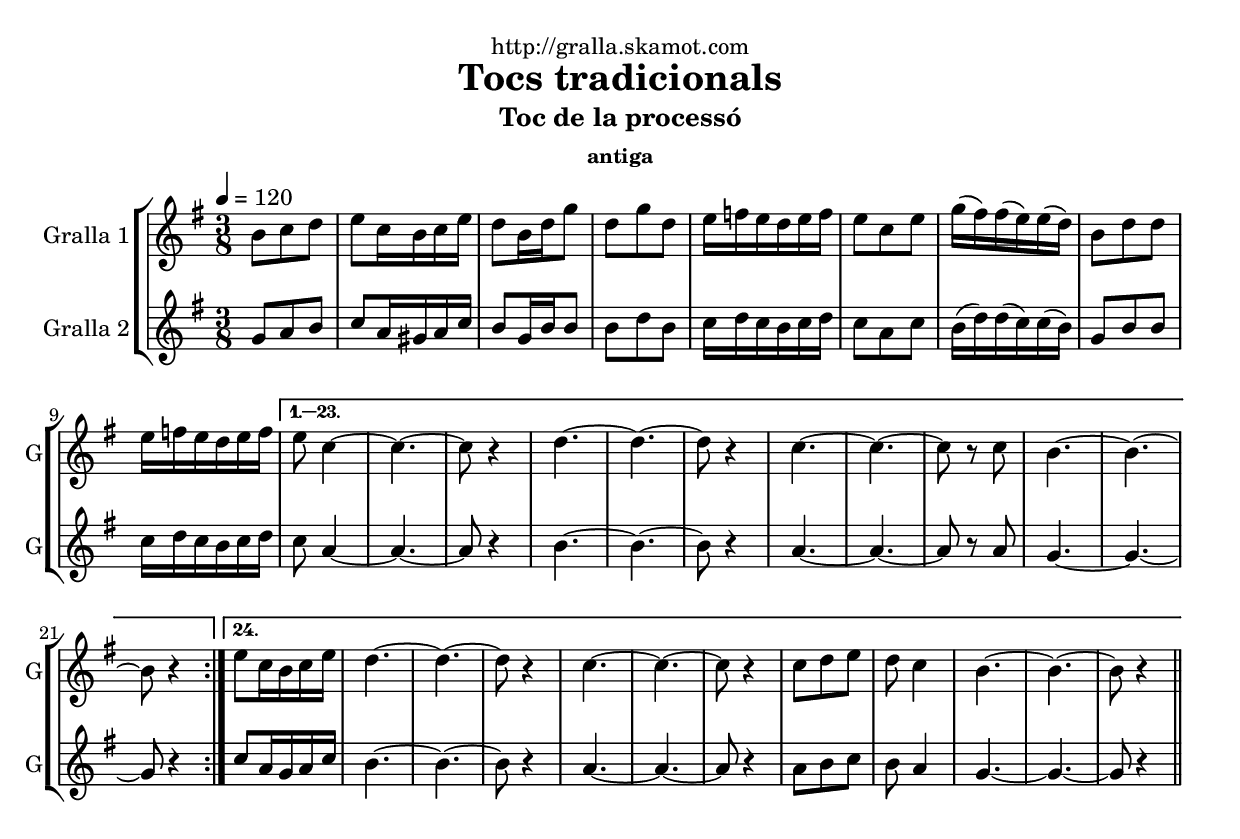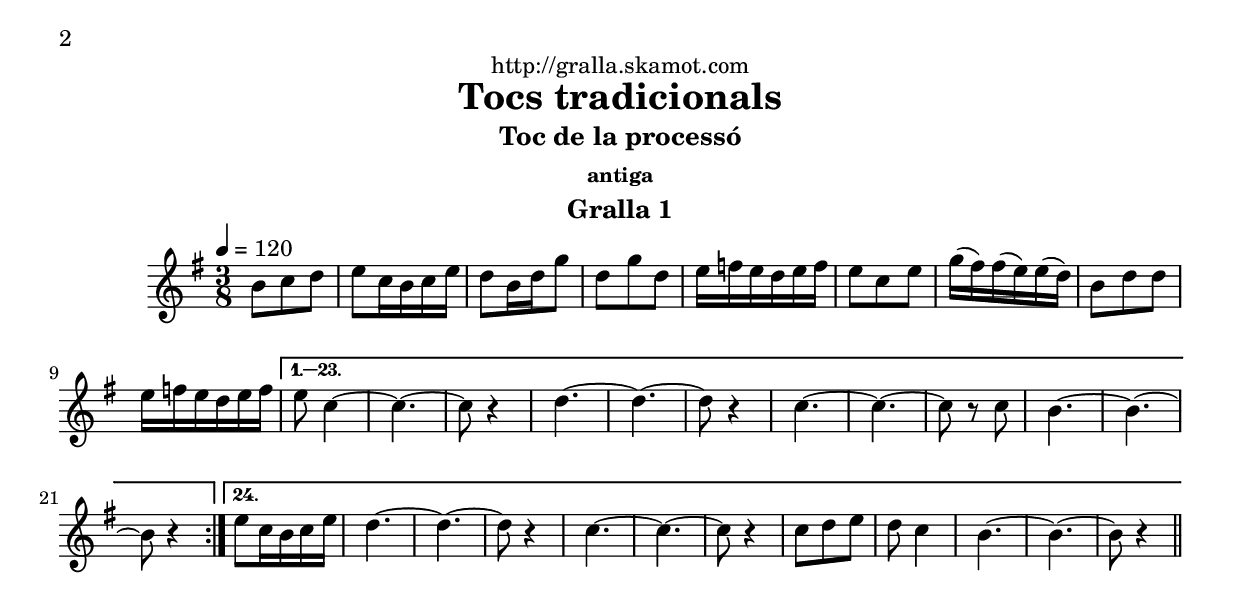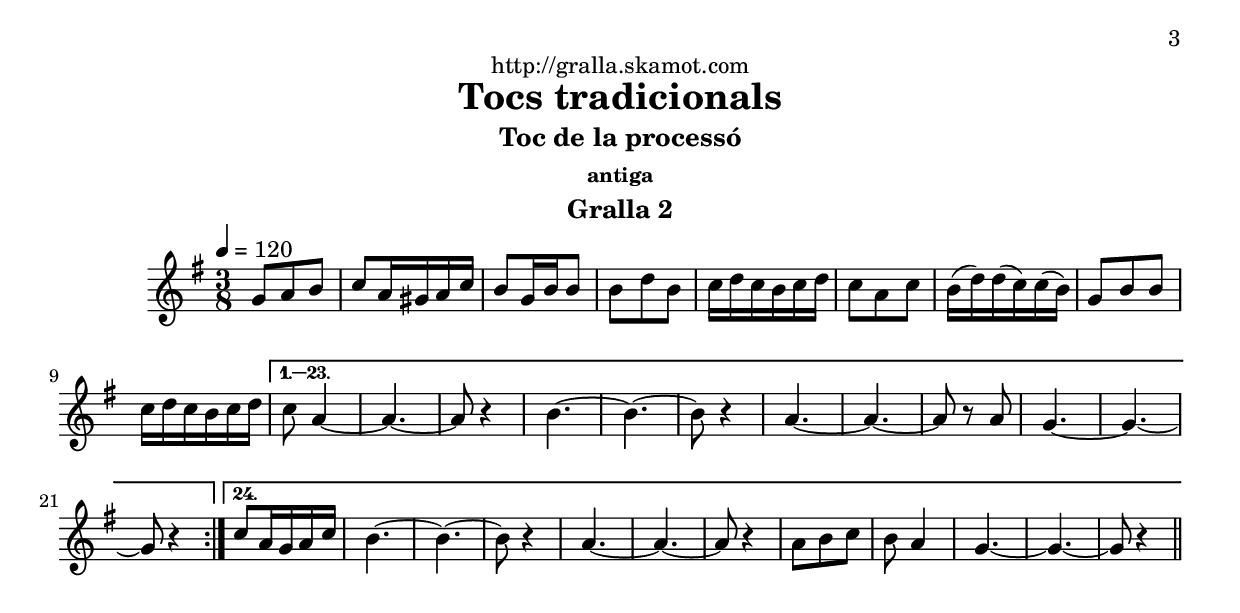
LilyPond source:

\version "2.16.2"

\header {
  dedication="http://gralla.skamot.com"
  title="Tocs tradicionals"
  subtitle="Toc de la processó"
  subsubtitle="antiga"
  poet=""
  meter=""
  piece=""
  composer=""
  arranger=""
  opus=""
  instrument=""
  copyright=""
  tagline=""
}

liniaroAa =
\relative b'
{
  \tempo 4=120
  \clef treble
  \key g \major
  \time 3/8
  \repeat volta 24 { b8 c d  |
  e8 c16 b c e  |
  d8 b16 d g8  |
  d8 g d  |
  %05
  e16 f e d e f  |
  e8 c e  |
  g16 ( fis ) fis ( e ) e ( d )  |
  b8 d d  |
  e16 f e d e f }
  %10
  \alternative { { e8 c4 ~  |
  c4. ~  |
  c8 r4  |
  d4. ~  |
  d4. ~  |
  %15
  d8 r4  |
  c4. ~  |
  c4. ~  |
  c8 r c  |
  b4. ~  |
  %20
  b4. ~  |
  b8 r4 }
  { e8 c16 b c e  |
  d4. ~  |
  d4. ~  |
  %25
  d8 r4  |
  c4. ~  |
  c4. ~  |
  c8 r4  |
  c8 d e  |
  %30
  d8 c4  |
  b4. ~  |
  b4. ~  |
  b8 r4 } } \bar "||"
}

liniaroAb =
\relative g'
{
  \tempo 4=120
  \clef treble
  \key g \major
  \time 3/8
  \repeat volta 24 { g8 a b  |
  c8 a16 gis a c  |
  b8 g16 b b8  |
  b8 d b  |
  %05
  c16 d c b c d  |
  c8 a c  |
  b16 ( d ) d ( c ) c ( b )  |
  g8 b b  |
  c16 d c b c d }
  %10
  \alternative { { c8 a4 ~  |
  a4. ~  |
  a8 r4  |
  b4. ~  |
  b4. ~  |
  %15
  b8 r4  |
  a4. ~  |
  a4. ~  |
  a8 r a  |
  g4. ~  |
  %20
  g4. ~  |
  g8 r4 }
  { c8 a16 g a c  |
  b4. ~  |
  b4. ~  |
  %25
  b8 r4  |
  a4. ~  |
  a4. ~  |
  a8 r4  |
  a8 b c  |
  %30
  b8 a4  |
  g4. ~  |
  g4. ~  |
  g8 r4 } } \bar "||"
}

\bookpart {
  \score {
    \new StaffGroup {
      \override Score.RehearsalMark #'self-alignment-X = #LEFT
      <<
        \new Staff \with {instrumentName = #"Gralla 1" shortInstrumentName = #"G"} \liniaroAa
        \new Staff \with {instrumentName = #"Gralla 2" shortInstrumentName = #"G"} \liniaroAb
      >>
    }
    \layout {}
  }
  \score { \unfoldRepeats
    \new StaffGroup {
      \override Score.RehearsalMark #'self-alignment-X = #LEFT
      <<
        \new Staff \with {instrumentName = #"Gralla 1" shortInstrumentName = #"G"} \liniaroAa
        \new Staff \with {instrumentName = #"Gralla 2" shortInstrumentName = #"G"} \liniaroAb
      >>
    }
    \midi {
      \set Staff.midiInstrument = "oboe"
      \set DrumStaff.midiInstrument = "drums"
    }
  }
}

\bookpart {
  \header {instrument="Gralla 1"}
  \score {
    \new StaffGroup {
      \override Score.RehearsalMark #'self-alignment-X = #LEFT
      <<
        \new Staff \liniaroAa
      >>
    }
    \layout {}
  }
  \score { \unfoldRepeats
    \new StaffGroup {
      \override Score.RehearsalMark #'self-alignment-X = #LEFT
      <<
        \new Staff \liniaroAa
      >>
    }
    \midi {
      \set Staff.midiInstrument = "oboe"
      \set DrumStaff.midiInstrument = "drums"
    }
  }
}

\bookpart {
  \header {instrument="Gralla 2"}
  \score {
    \new StaffGroup {
      \override Score.RehearsalMark #'self-alignment-X = #LEFT
      <<
        \new Staff \liniaroAb
      >>
    }
    \layout {}
  }
  \score { \unfoldRepeats
    \new StaffGroup {
      \override Score.RehearsalMark #'self-alignment-X = #LEFT
      <<
        \new Staff \liniaroAb
      >>
    }
    \midi {
      \set Staff.midiInstrument = "oboe"
      \set DrumStaff.midiInstrument = "drums"
    }
  }
}

